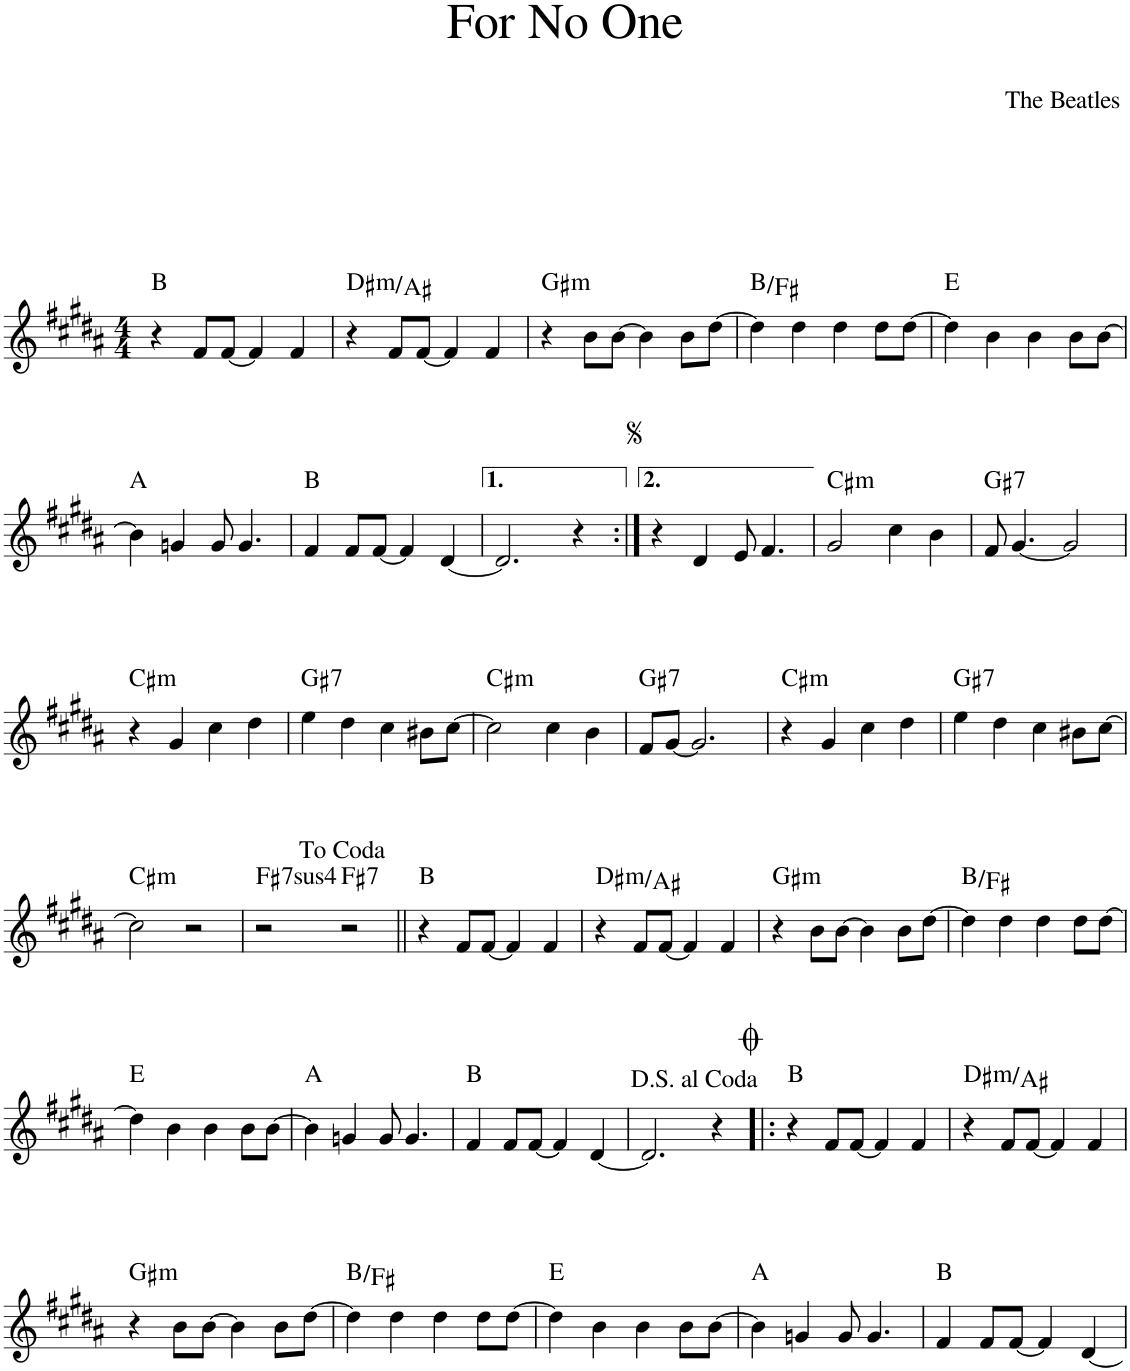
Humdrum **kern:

**kern	**harte
*part1	*part1
*staff1	*
*I"Piano	*
*I'Pno.	*
*clefG2	*
*k[f#c#g#d#a#]	*
*M4/4	*
=1	=1
4r	B:maj
8f#/L	.
[8f#/J	.
4f#/]	.
4f#/	.
=2	=2
!	!LO:H:kt=m
4r	D#:min/5
8f#/L	.
[8f#/J	.
4f#/]	.
4f#/	.
=3	=3
!	!LO:H:kt=m
4r	G#:min
8b\L	.
[8b\J	.
4b\]	.
8b\L	.
[8dd#\J	.
=4	=4
4dd#\]	B:maj/5
4dd#\	.
4dd#\	.
8dd#\L	.
[8dd#\J	.
=5	=5
4dd#\]	E:maj
4b\	.
4b\	.
8b\L	.
[8b\J	.
!!LO:LB:g=z
=6	=6
4b\]	A:maj
4gn/	.
8g/	.
4.g/	.
=7	=7
4f#/	B:maj
8f#/L	.
[8f#/J	.
4f#/]	.
[4d#/	.
=8	=8
2.d#/]	.
4r	.
=9:|!	=9:|!
4r	.
4d#/	.
8e/	.
4.f#/	.
=10	=10
!	!LO:H:kt=m
2g#/	C#:min
4cc#\	.
4b\	.
=11	=11
!	!LO:H:kt=7
8f#/	G#:7
[4.g#/	.
2g#/]	.
!!LO:LB:g=z
=12	=12
!	!LO:H:kt=m
4r	C#:min
4g#/	.
4cc#\	.
4dd#\	.
=13	=13
!	!LO:H:kt=7
4ee\	G#:7
4dd#\	.
4cc#\	.
8b#X\L	.
[8cc#\J	.
=14	=14
!	!LO:H:kt=m
2cc#\]	C#:min
4cc#\	.
4b\	.
=15	=15
!	!LO:H:kt=7
8f#/L	G#:7
[8g#/J	.
2.g#/]	.
=16	=16
!	!LO:H:kt=m
4r	C#:min
4g#/	.
4cc#\	.
4dd#\	.
=17	=17
!	!LO:H:kt=7
4ee\	G#:7
4dd#\	.
4cc#\	.
8b#X\L	.
[8cc#\J	.
!!LO:LB:g=z
=18	=18
!	!LO:H:kt=m
2cc#\]	C#:min
2r	.
=19	=19
!	!LO:H:kt=74
2r	F#:sus4(7)
!	!LO:H:kt=7
2r	F#:7
=20||	=20||
4r	B:maj
8f#/L	.
[8f#/J	.
4f#/]	.
4f#/	.
=21	=21
!	!LO:H:kt=m
4r	D#:min/5
8f#/L	.
[8f#/J	.
4f#/]	.
4f#/	.
=22	=22
!	!LO:H:kt=m
4r	G#:min
8b\L	.
[8b\J	.
4b\]	.
8b\L	.
[8dd#\J	.
=23	=23
4dd#\]	B:maj/5
4dd#\	.
4dd#\	.
8dd#\L	.
[8dd#\J	.
!!LO:LB:g=z
=24	=24
4dd#\]	E:maj
4b\	.
4b\	.
8b\L	.
[8b\J	.
=25	=25
4b\]	A:maj
4gn/	.
8g/	.
4.g/	.
=26	=26
4f#/	B:maj
8f#/L	.
[8f#/J	.
4f#/]	.
[4d#/	.
=27	=27
2.d#/]	.
4r	.
=28!|:	=28!|:
4r	B:maj
8f#/L	.
[8f#/J	.
4f#/]	.
4f#/	.
=29	=29
!	!LO:H:kt=m
4r	D#:min/5
8f#/L	.
[8f#/J	.
4f#/]	.
4f#/	.
!!LO:LB:g=z
=30	=30
!	!LO:H:kt=m
4r	G#:min
8b\L	.
[8b\J	.
4b\]	.
8b\L	.
[8dd#\J	.
=31	=31
4dd#\]	B:maj/5
4dd#\	.
4dd#\	.
8dd#\L	.
[8dd#\J	.
=32	=32
4dd#\]	E:maj
4b\	.
4b\	.
8b\L	.
[8b\J	.
=33	=33
4b\]	A:maj
4gn/	.
8g/	.
4.g/	.
=34	=34
4f#/	B:maj
8f#/L	.
[8f#/J	.
4f#/]	.
[4d#/	.
=	=
*-	*-
